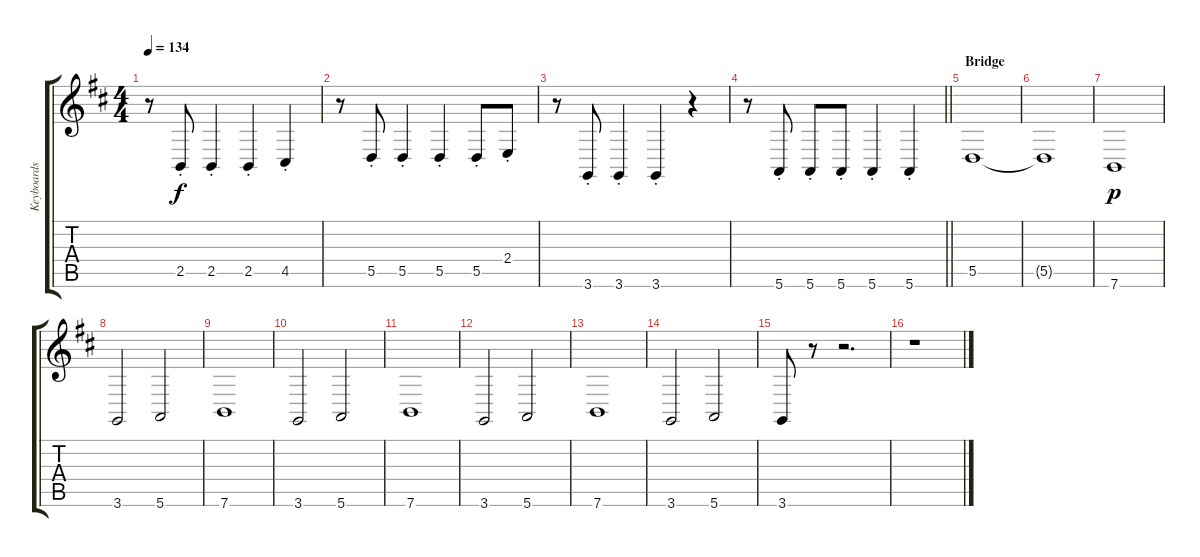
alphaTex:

\track ("Keyboards 3" "Keyboards ") {instrument lead8bassandlead}
\staff {score tabs}
\tuning (E4 B3 G3 D3 A2 E2) {hide}
\ts (4 4)
\tempo 134
\clef g2
\ks d
r.8{dy f} 2.5{st}.8 2.5{st}.4 2.5{st}.4 4.5{st}.4 |
r.8 5.5{st}.8 5.5{st}.4 5.5{st}.4 5.5{st}.8 2.4{st}.8 |
r.8 3.6{st}.8 3.6{st}.4 3.6{st}.4 r.4 |
\barLineRight lightlight
r.8 5.6{st}.8 5.6{st}.8 5.6{st}.8 5.6{st}.4 5.6{st}.4 |
\section ("" "Bridge")
5.5.1 |
5.5{t}.1 |
7.6.1{dy p} |
3.6.2 5.6.2 |
7.6.1 |
3.6.2 5.6.2 |
7.6.1 |
3.6.2 5.6.2 |
7.6.1 |
3.6.2 5.6.2 |
3.6.8 r.8 r.2{d} |
r.1
